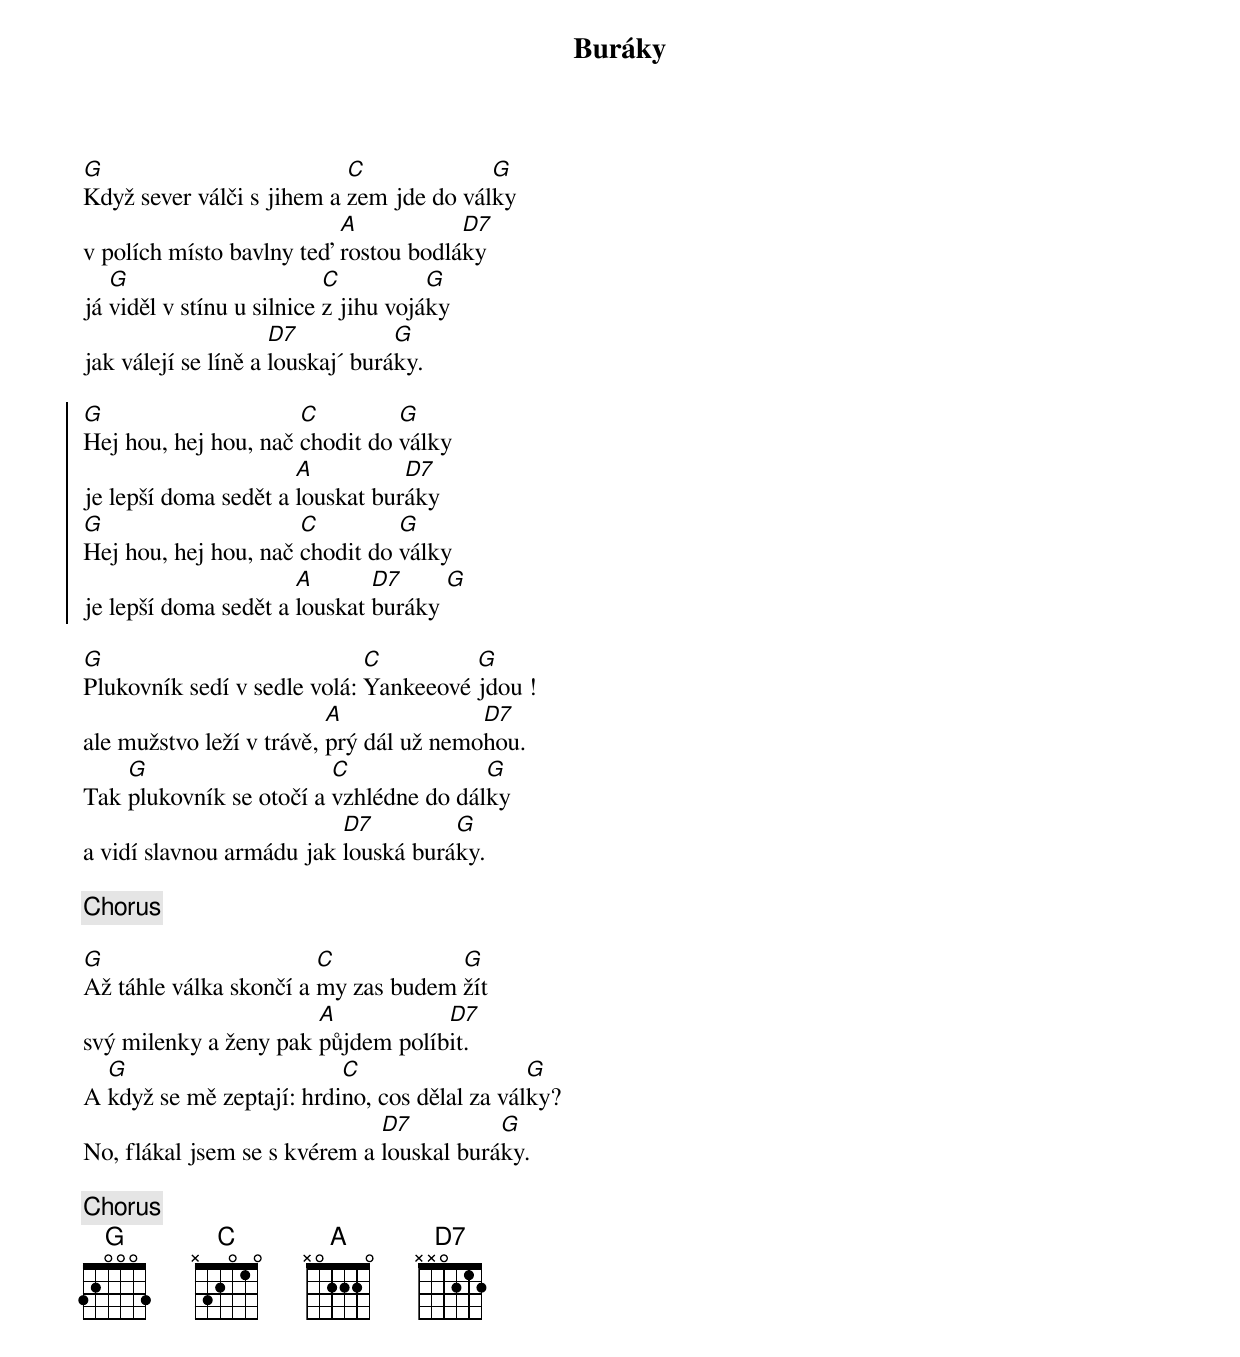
{title: Buráky}
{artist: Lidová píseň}
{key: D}
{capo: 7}
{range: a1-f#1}
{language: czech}
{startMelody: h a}
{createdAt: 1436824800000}
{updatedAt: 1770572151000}
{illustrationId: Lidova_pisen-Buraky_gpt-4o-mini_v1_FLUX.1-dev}
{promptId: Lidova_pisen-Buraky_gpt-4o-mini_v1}

{start_of_verse}
[G]Když sever válči s jihem a [C]zem jde do vál[G]ky
v polích místo bavlny teď [A]rostou bodlá[D7]ky
já [G]viděl v stínu u silnice [C]z jihu vojá[G]ky
jak válejí se líně a [D7]louskaj´ burá[G]ky.
{end_of_verse}

{start_of_chorus}
[G]Hej hou, hej hou, nač [C]chodit do [G]války
je lepší doma sedět a [A]louskat bur[D7]áky
[G]Hej hou, hej hou, nač [C]chodit do [G]války
je lepší doma sedět a [A]louskat [D7]buráky [G]
{end_of_chorus}

{start_of_verse}
[G]Plukovník sedí v sedle volá: [C]Yankeeové [G]jdou !
ale mužstvo leží v trávě, [A]prý dál už nemo[D7]hou.
Tak [G]plukovník se otočí a [C]vzhlédne do dál[G]ky
a vidí slavnou armádu jak [D7]louská burá[G]ky.
{end_of_verse}

{chorus}

{start_of_verse}
[G]Až táhle válka skončí a [C]my zas budem [G]žít
svý milenky a ženy pak [A]půjdem políb[D7]it.
A [G]když se mě zeptají: hrdi[C]no, cos dělal za vál[G]ky?
No, flákal jsem se s kvérem a [D7]louskal burá[G]ky.
{end_of_verse}

{chorus}
